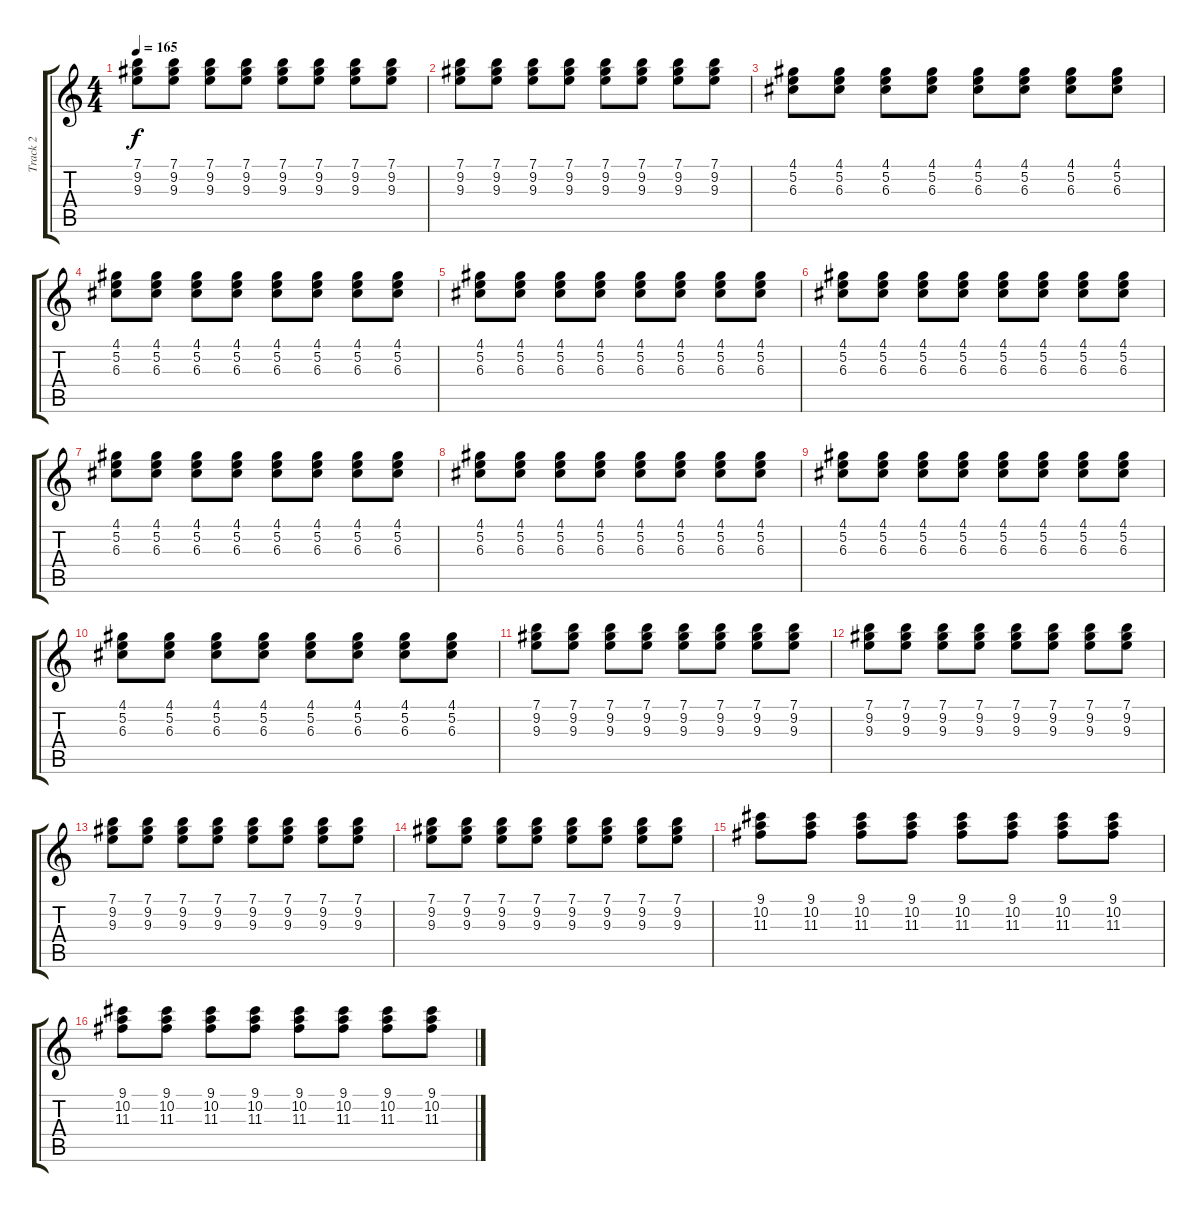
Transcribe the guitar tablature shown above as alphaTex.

\track ("Track 2" "Track 2") {instrument acousticguitarsteel}
\staff {score tabs}
\tuning (E4 B3 G3 D3 A2 E2) {hide}
\ts (4 4)
\tempo 165
\clef g2
\ks c
(7.1 9.2 9.3).8{dy f} (7.1 9.2 9.3).8 (7.1 9.2 9.3).8 (7.1 9.2 9.3).8 (7.1 9.2 9.3).8 (7.1 9.2 9.3).8 (7.1 9.2 9.3).8 (7.1 9.2 9.3).8 |
(7.1 9.2 9.3).8 (7.1 9.2 9.3).8 (7.1 9.2 9.3).8 (7.1 9.2 9.3).8 (7.1 9.2 9.3).8 (7.1 9.2 9.3).8 (7.1 9.2 9.3).8 (7.1 9.2 9.3).8 |
(4.1 5.2 6.3).8 (4.1 5.2 6.3).8 (4.1 5.2 6.3).8 (4.1 5.2 6.3).8 (4.1 5.2 6.3).8 (4.1 5.2 6.3).8 (4.1 5.2 6.3).8 (4.1 5.2 6.3).8 |
(4.1 5.2 6.3).8 (4.1 5.2 6.3).8 (4.1 5.2 6.3).8 (4.1 5.2 6.3).8 (4.1 5.2 6.3).8 (4.1 5.2 6.3).8 (4.1 5.2 6.3).8 (4.1 5.2 6.3).8 |
(4.1 5.2 6.3).8 (4.1 5.2 6.3).8 (4.1 5.2 6.3).8 (4.1 5.2 6.3).8 (4.1 5.2 6.3).8 (4.1 5.2 6.3).8 (4.1 5.2 6.3).8 (4.1 5.2 6.3).8 |
(4.1 5.2 6.3).8 (4.1 5.2 6.3).8 (4.1 5.2 6.3).8 (4.1 5.2 6.3).8 (4.1 5.2 6.3).8 (4.1 5.2 6.3).8 (4.1 5.2 6.3).8 (4.1 5.2 6.3).8 |
(4.1 5.2 6.3).8 (4.1 5.2 6.3).8 (4.1 5.2 6.3).8 (4.1 5.2 6.3).8 (4.1 5.2 6.3).8 (4.1 5.2 6.3).8 (4.1 5.2 6.3).8 (4.1 5.2 6.3).8 |
(4.1 5.2 6.3).8 (4.1 5.2 6.3).8 (4.1 5.2 6.3).8 (4.1 5.2 6.3).8 (4.1 5.2 6.3).8 (4.1 5.2 6.3).8 (4.1 5.2 6.3).8 (4.1 5.2 6.3).8 |
(4.1 5.2 6.3).8 (4.1 5.2 6.3).8 (4.1 5.2 6.3).8 (4.1 5.2 6.3).8 (4.1 5.2 6.3).8 (4.1 5.2 6.3).8 (4.1 5.2 6.3).8 (4.1 5.2 6.3).8 |
(4.1 5.2 6.3).8 (4.1 5.2 6.3).8 (4.1 5.2 6.3).8 (4.1 5.2 6.3).8 (4.1 5.2 6.3).8 (4.1 5.2 6.3).8 (4.1 5.2 6.3).8 (4.1 5.2 6.3).8 |
(7.1 9.2 9.3).8 (7.1 9.2 9.3).8 (7.1 9.2 9.3).8 (7.1 9.2 9.3).8 (7.1 9.2 9.3).8 (7.1 9.2 9.3).8 (7.1 9.2 9.3).8 (7.1 9.2 9.3).8 |
(7.1 9.2 9.3).8 (7.1 9.2 9.3).8 (7.1 9.2 9.3).8 (7.1 9.2 9.3).8 (7.1 9.2 9.3).8 (7.1 9.2 9.3).8 (7.1 9.2 9.3).8 (7.1 9.2 9.3).8 |
(7.1 9.2 9.3).8 (7.1 9.2 9.3).8 (7.1 9.2 9.3).8 (7.1 9.2 9.3).8 (7.1 9.2 9.3).8 (7.1 9.2 9.3).8 (7.1 9.2 9.3).8 (7.1 9.2 9.3).8 |
(7.1 9.2 9.3).8 (7.1 9.2 9.3).8 (7.1 9.2 9.3).8 (7.1 9.2 9.3).8 (7.1 9.2 9.3).8 (7.1 9.2 9.3).8 (7.1 9.2 9.3).8 (7.1 9.2 9.3).8 |
(9.1 10.2 11.3).8 (9.1 10.2 11.3).8 (9.1 10.2 11.3).8 (9.1 10.2 11.3).8 (9.1 10.2 11.3).8 (9.1 10.2 11.3).8 (9.1 10.2 11.3).8 (9.1 10.2 11.3).8 |
(9.1 10.2 11.3).8 (9.1 10.2 11.3).8 (9.1 10.2 11.3).8 (9.1 10.2 11.3).8 (9.1 10.2 11.3).8 (9.1 10.2 11.3).8 (9.1 10.2 11.3).8 (9.1 10.2 11.3).8
